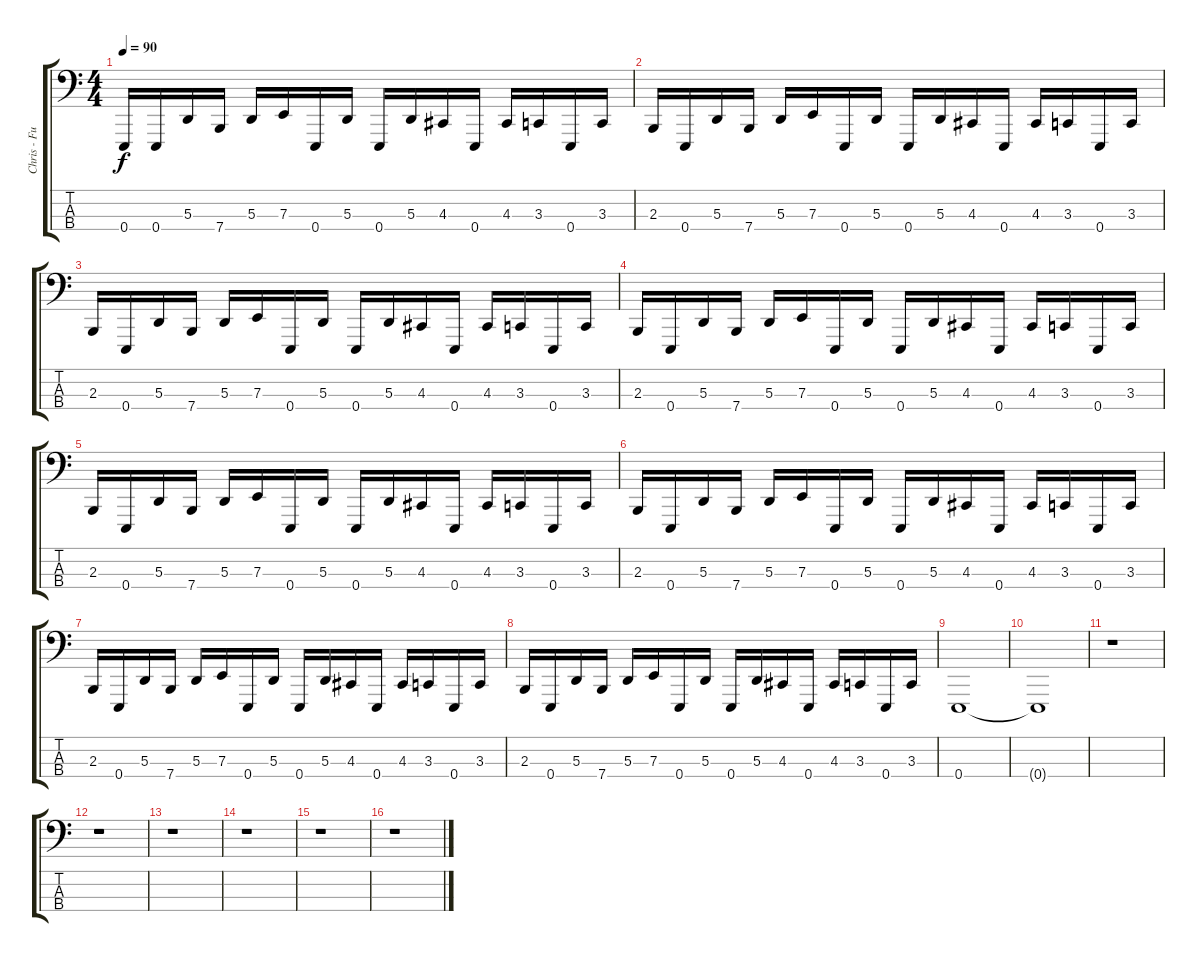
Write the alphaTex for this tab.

\track ("Chris - Fuzz Bass." "Chris - Fu") {instrument lead2sawtooth}
\staff {score tabs}
\tuning (G2 D2 A1 E1) {hide}
\ts (4 4)
\tempo 90
\clef f4
\ks c
0.4.16{dy f} 0.4.16 5.3.16 7.4.16 5.3.16 7.3.16 0.4.16 5.3.16 0.4.16 5.3.16 4.3.16 0.4.16 4.3.16 3.3.16 0.4.16 3.3.16 |
2.3.16 0.4.16 5.3.16 7.4.16 5.3.16 7.3.16 0.4.16 5.3.16 0.4.16 5.3.16 4.3.16 0.4.16 4.3.16 3.3.16 0.4.16 3.3.16 |
2.3.16 0.4.16 5.3.16 7.4.16 5.3.16 7.3.16 0.4.16 5.3.16 0.4.16 5.3.16 4.3.16 0.4.16 4.3.16 3.3.16 0.4.16 3.3.16 |
2.3.16 0.4.16 5.3.16 7.4.16 5.3.16 7.3.16 0.4.16 5.3.16 0.4.16 5.3.16 4.3.16 0.4.16 4.3.16 3.3.16 0.4.16 3.3.16 |
2.3.16 0.4.16 5.3.16 7.4.16 5.3.16 7.3.16 0.4.16 5.3.16 0.4.16 5.3.16 4.3.16 0.4.16 4.3.16 3.3.16 0.4.16 3.3.16 |
2.3.16 0.4.16 5.3.16 7.4.16 5.3.16 7.3.16 0.4.16 5.3.16 0.4.16 5.3.16 4.3.16 0.4.16 4.3.16 3.3.16 0.4.16 3.3.16 |
2.3.16 0.4.16 5.3.16 7.4.16 5.3.16 7.3.16 0.4.16 5.3.16 0.4.16 5.3.16 4.3.16 0.4.16 4.3.16 3.3.16 0.4.16 3.3.16 |
2.3.16 0.4.16 5.3.16 7.4.16 5.3.16 7.3.16 0.4.16 5.3.16 0.4.16 5.3.16 4.3.16 0.4.16 4.3.16 3.3.16 0.4.16 3.3.16 |
0.4.1 |
0.4{t}.1 |
r.1 |
r.1 |
r.1 |
r.1 |
r.1 |
r.1
